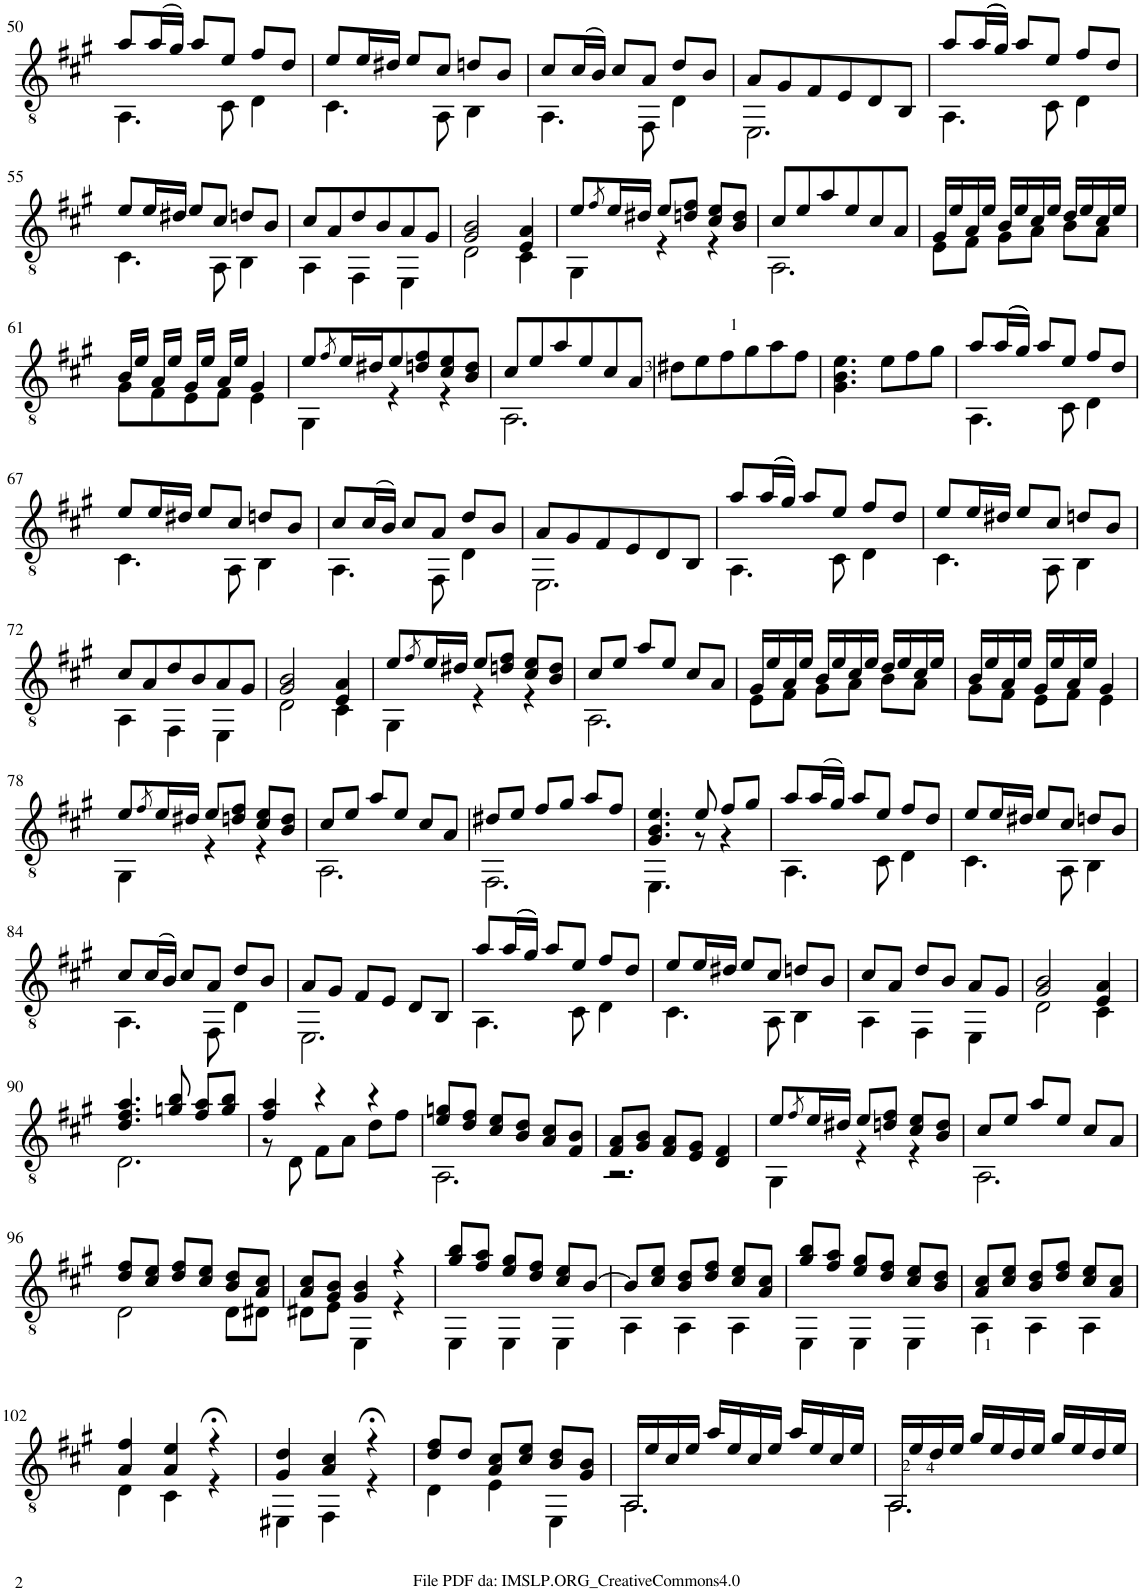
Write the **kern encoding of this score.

**kern
*part1
*staff1
*I"Guitar
*I'Guit.
!!LO:PB:g=z
*clefGv2
*k[f#c#g#]
*M3/4
=50
*^
8a/L	4.AA\
(16a/L	.
16g#/JJ)	.
8a/L	.
8e/J	8C#\
8f#/L	4D\
8d/J	.
=51	=51
8e/L	4.C#\
16e/L	.
16d#X/JJ	.
8e/L	.
8c#/J	8AA\
8dn/L	4BB\
8B/J	.
=52	=52
8c#/L	4.AA\
(16c#/L	.
16B/JJ)	.
8c#/L	.
8A/J	8FF#\
8d/L	4D\
8B/J	.
=53	=53
8A/L	2.EE\
8G#/	.
8F#/	.
8E/	.
8D/	.
8BB/J	.
=54	=54
8a/L	4.AA\
((16a/L	.
16g#/JJ))	.
8a/L	.
8e/J	8C#\
8f#/L	4D\
8d/J	.
!!LO:LB:g=z	!!
=55	=55
8e/L	4.C#\
16e/L	.
16d#X/JJ	.
8e/L	.
8c#/J	8AA\
8dn/L	4BB\
8B/J	.
=56	=56
8c#/L	4AA\
8A/	.
8d/	4FF#\
8B/	.
8A/	4EE\
8G#/J	.
=57	=57
2G#/ 2B/	2D\
4E/ 4A/	4C#\
=58	=58
8e/L	4GG#\
8qf#/	.
16e/L	.
16d#X/JJ	.
8e/L	4r
8dn/ 8f#/J	.
8c#/ 8e/L	4r
8B/ 8d/J	.
=59	=59
8c#/L	2.AA\
8e/	.
8a/	.
8e/	.
8c#/	.
8A/J	.
=60	=60
16G#/LL	8E\L
16e/	.
16A/	8F#\J
16e/JJ	.
16B/LL	8G#\L
16e/	.
16c#/	8A\J
16e/JJ	.
16d/LL	8B\L
16e/	.
16c#/	8A\J
16e/JJ	.
!!LO:LB:g=z	!!
=61	=61
16B/LL	8G#\L
16e/JJ	.
16A/LL	8F#\
16e/JJ	.
16G#/LL	8E\
16e/JJ	.
16A/LL	8F#\J
16e/JJ	.
4G#/	4E\
=62	=62
8e/L	4GG#\
8qf#/	.
16e/L	.
16d#X/J	.
8e/	4r
8dn/ 8f#/	.
8c#/ 8e/	4r
8B/ 8d/J	.
=63	=63
8c#/L	2.AA\
8e/	.
8a/	.
8e/	.
8c#/	.
8A/J	.
*v	*v
=64
8d#X\L
8e\
8f#\
8g#\
8a\
8f#\J
=65
4.G#\ 4.B\ 4.e\
8e\L
8f#\
8g#\J
=66
*^
8a/L	4.AA\
((16a/L	.
16g#/JJ))	.
8a/L	.
8e/J	8C#\
8f#/L	4D\
8d/J	.
!!LO:LB:g=z	!!
=67	=67
8e/L	4.C#\
16e/L	.
16d#X/JJ	.
8e/L	.
8c#/J	8AA\
8dn/L	4BB\
8B/J	.
=68	=68
8c#/L	4.AA\
(16c#/L	.
16B/JJ)	.
8c#/L	.
8A/J	8FF#\
8d/L	4D\
8B/J	.
=69	=69
8A/L	2.EE\
8G#/	.
8F#/	.
8E/	.
8D/	.
8BB/J	.
=70	=70
8a/L	4.AA\
((16a/L	.
16g#/JJ))	.
8a/L	.
8e/J	8C#\
8f#/L	4D\
8d/J	.
=71	=71
8e/L	4.C#\
16e/L	.
16d#X/JJ	.
8e/L	.
8c#/J	8AA\
8dn/L	4BB\
8B/J	.
!!LO:LB:g=z	!!
=72	=72
8c#/L	4AA\
8A/	.
8d/	4FF#\
8B/	.
8A/	4EE\
8G#/J	.
=73	=73
2G#/ 2B/	2D\
4E/ 4A/	4C#\
=74	=74
8e/L	4GG#\
8qf#/	.
16e/L	.
16d#X/JJ	.
8e/L	4r
8dn/ 8f#/J	.
8c#/ 8e/L	4r
8B/ 8d/J	.
=75	=75
8c#/L	2.AA\
8e/J	.
8a/L	.
8e/J	.
8c#/L	.
8A/J	.
=76	=76
16G#/LL	8E\L
16e/	.
16A/	8F#\J
16e/JJ	.
16B/LL	8G#\L
16e/	.
16c#/	8A\J
16e/JJ	.
16d/LL	8B\L
16e/	.
16c#/	8A\J
16e/JJ	.
=77	=77
16B/LL	8G#\L
16e/	.
16A/	8F#\J
16e/JJ	.
16G#/LL	8E\L
16e/	.
16A/	8F#\J
16e/JJ	.
4G#/	4E\
!!LO:LB:g=z	!!
=78	=78
8e/L	4GG#\
8qf#/	.
16e/L	.
16d#X/JJ	.
8e/L	4r
8dn/ 8f#/J	.
8c#/ 8e/L	4r
8B/ 8d/J	.
=79	=79
8c#/L	2.AA\
8e/J	.
8a/L	.
8e/J	.
8c#/L	.
8A/J	.
=80	=80
8d#X/L	2.FF#\
8e/J	.
8f#/L	.
8g#/J	.
8a/L	.
8f#/J	.
=81	=81
4.G#/ 4.B/ 4.e/	4.EE\
8e/	8r
8f#/L	4r
8g#/J	.
=82	=82
8a/L	4.AA\
(16a/L	.
16g#/JJ)	.
8a/L	.
8e/J	8C#\
8f#/L	4D\
8d/J	.
=83	=83
8e/L	4.C#\
16e/L	.
16d#X/JJ	.
8e/L	.
8c#/J	8AA\
8dn/L	4BB\
8B/J	.
!!LO:LB:g=z	!!
=84	=84
8c#/L	4.AA\
(16c#/L	.
16B/JJ)	.
8c#/L	.
8A/J	8FF#\
8d/L	4D\
8B/J	.
=85	=85
8A/L	2.EE\
8G#/J	.
8F#/L	.
8E/J	.
8D/L	.
8BB/J	.
=86	=86
8a/L	4.AA\
((16a/L	.
16g#/JJ))	.
8a/L	.
8e/J	8C#\
8f#/L	4D\
8d/J	.
=87	=87
8e/L	4.C#\
16e/L	.
16d#X/JJ	.
8e/L	.
8c#/J	8AA\
8dn/L	4BB\
8B/J	.
=88	=88
8c#/L	4AA\
8A/J	.
8d/L	4FF#\
8B/J	.
8A/L	4EE\
8G#/J	.
=89	=89
2G#/ 2B/	2D\
4E/ 4A/	4C#\
!!LO:LB:g=z	!!
=90	=90
4.d/ 4.f#/ 4.a/	2.D\
8gn/ 8b/	.
8f#/ 8a/L	.
8g/ 8b/J	.
=91	=91
4f#/ 4a/	8r
.	8D\
4r	8F#\L
.	8A\J
4r	8d\L
.	8f#\J
=92	=92
8e/ 8gn/L	2.AA\
8d/ 8f#/J	.
8c#/ 8e/L	.
8B/ 8d/J	.
8A/ 8c#/L	.
8F#/ 8B/J	.
=93	=93
8F#/ 8A/L	2.r
8G#/ 8B/J	.
8F#/ 8A/L	.
8E/ 8G#/J	.
4D/ 4F#/	.
=94	=94
8e/L	4GG#\
8qf#/	.
16e/L	.
16d#X/JJ	.
8e/L	4r
8dn/ 8f#/J	.
8c#/ 8e/L	4r
8B/ 8d/J	.
=95	=95
8c#/L	2.AA\
8e/J	.
8a/L	.
8e/J	.
8c#/L	.
8A/J	.
!!LO:LB:g=z	!!
=96	=96
8d/ 8f#/L	2D\
8c#/ 8e/J	.
8d/ 8f#/L	.
8c#/ 8e/J	.
8B/ 8d/L	8D\L
8A/ 8c#/J	8D#X\J
=97	=97
8A/ 8c#/L	8D#X\L
8G#/ 8B/J	8E\J
4G#/ 4B/	4EE\
4r	4r
=98	=98
8g#/ 8b/L	4EE\
8f#/ 8a/J	.
8e/ 8g#/L	4EE\
8d/ 8f#/J	.
8c#/ 8e/L	4EE\
[8B/J	.
=99	=99
8B/L]	4AA\
8c#/ 8e/J	.
8B/ 8d/L	4AA\
8d/ 8f#/J	.
8c#/ 8e/L	4AA\
8A/ 8c#/J	.
=100	=100
8g#/ 8b/L	4EE\
8f#/ 8a/J	.
8e/ 8g#/L	4EE\
8d/ 8f#/J	.
8c#/ 8e/L	4EE\
8B/ 8d/J	.
=101	=101
8A/ 8c#/L	4AA\
8c#/ 8e/J	.
8B/ 8d/L	4AA\
8d/ 8f#/J	.
8c#/ 8e/L	4AA\
8A/ 8c#/J	.
!!LO:LB:g=z	!!
=102	=102
4A/ 4f#/	4D\
4A/ 4e/	4C#\
4r;<	4r
=103	=103
4G#/ 4d/	4EE#X\
4A/ 4c#/	4FF#\
4r;<	4r
=104	=104
8d/ 8f#/L	4D\
8d/J	.
8A/ 8c#/L	4E\
8c#/ 8e/J	.
8B/ 8d/L	4EE\
8G#/ 8B/J	.
=105	=105
!LO:N:head=open	!
16AA/LL	2.AA\
16e/	.
16c#/	.
16e/JJ	.
16a/LL	.
16e/	.
16c#/	.
16e/JJ	.
16a/LL	.
16e/	.
16c#/	.
16e/JJ	.
=106	=106
!LO:N:head=open	!
16AA/LL	2.AA\
16e/	.
16d/	.
16e/JJ	.
16g#/LL	.
16e/	.
16d/	.
16e/JJ	.
16g#/LL	.
16e/	.
16d/	.
16e/JJ	.
*v	*v
=
*-
